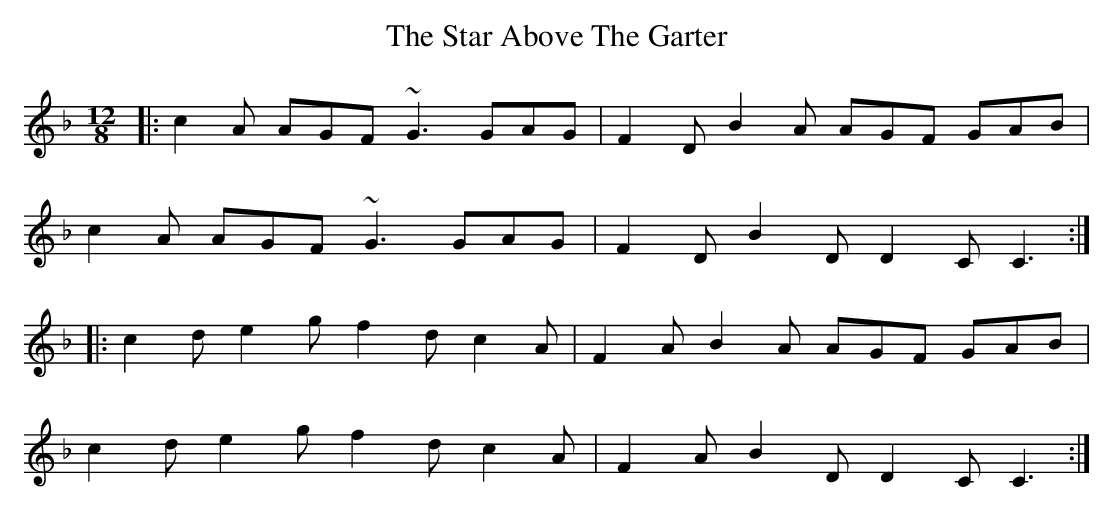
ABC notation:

X:1
T: The Star Above The Garter
M: 12/8
L: 1/8
K: Fmaj
|:c2A AGF ~G3 GAG|F2D B2A AGF GAb,|
c2A AGF ~G3 GAG|F2D b,2D D2C C3:|
|:c2d e2g f2d c2A|F2A b,2A AGF GAb,|
c2d e2g f2d c2A|F2A b,2D D2C C3:|
